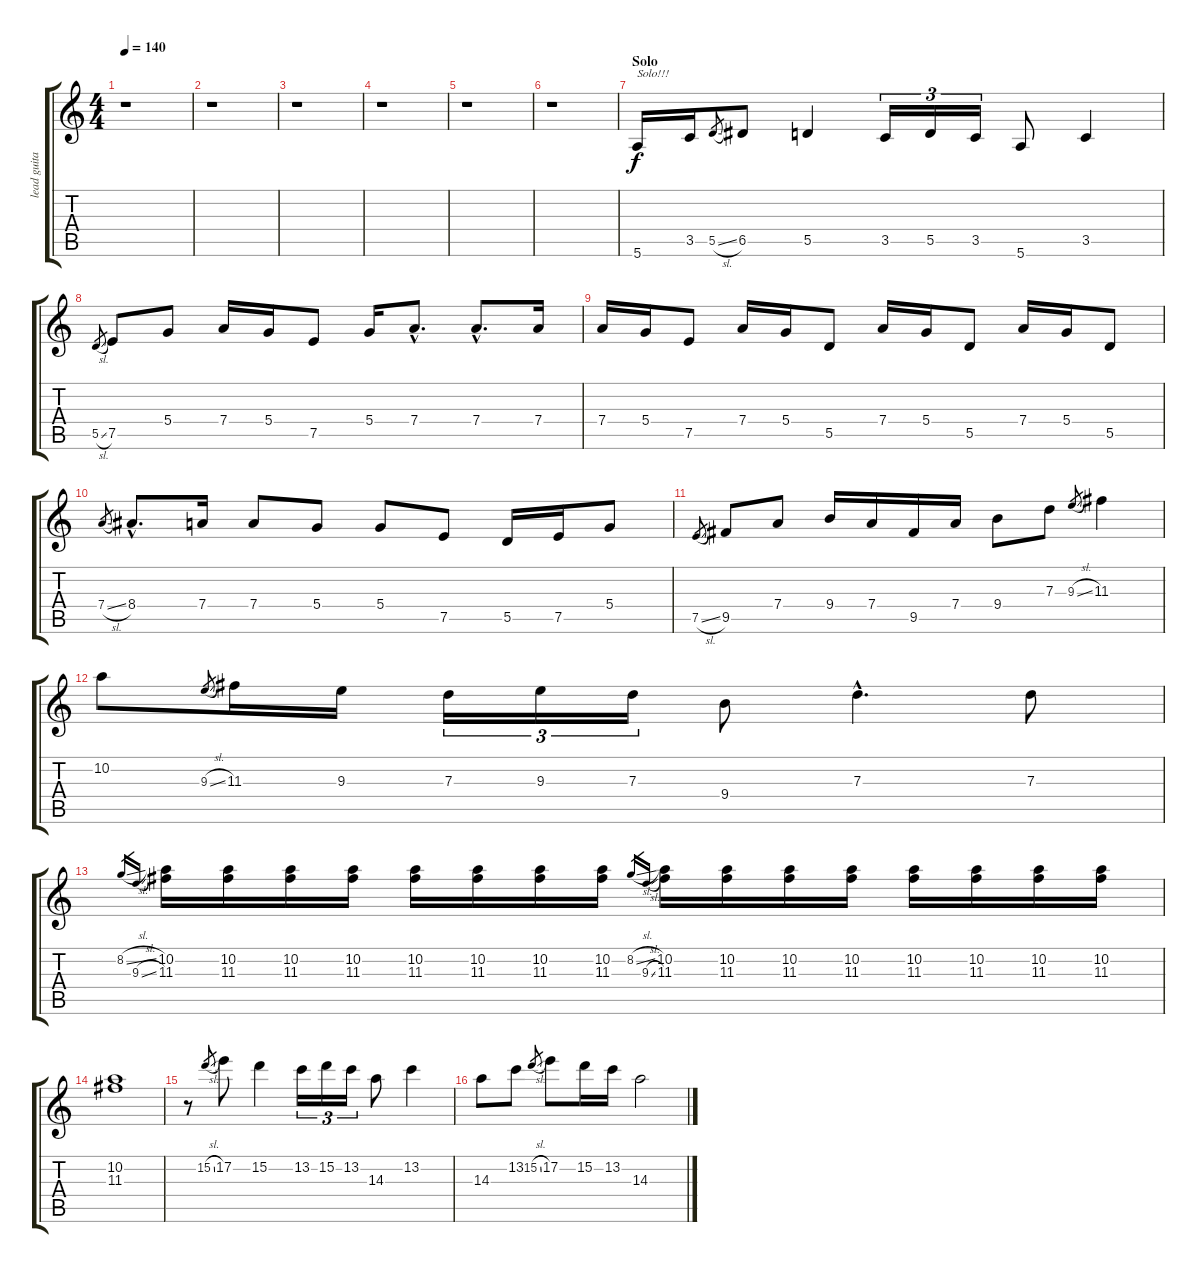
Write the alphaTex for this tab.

\track ("lead guitar" "lead guita") {instrument distortionguitar}
\staff {score tabs}
\tuning (E4 B3 G3 D3 A2 E2) {hide}
\ts (4 4)
\tempo 140
\clef g2
\ks c
r.1{dy f} |
r.1 |
r.1 |
r.1 |
r.1 |
r.1 |
\section ("" "Solo")
5.6.16{txt "Solo!!!"} 3.5.16 5.5{sl}.8{gr} 6.5.8 5.5.4 3.5.16{tu (3 2)} 5.5.16{tu (3 2)} 3.5.16{tu (3 2)} 5.6.8 3.5.4 |
5.5{sl}.8{gr} 7.5.8 5.4.8 7.4.16 5.4.16 7.5.8 5.4.16 7.4{hac}.8{d} 7.4{hac}.8{d} 7.4.16 |
7.4.16 5.4.16 7.5.8 7.4.16 5.4.16 5.5.8 7.4.16 5.4.16 5.5.8 7.4.16 5.4.16 5.5.8 |
7.4{sl}.8{gr} 8.4{hac}.8{d} 7.4.16 7.4.8 5.4.8 5.4.8 7.5.8 5.5.16 7.5.16 5.4.8 |
7.5{sl}.8{gr} 9.5.8 7.4.8 9.4.16 7.4.16 9.5.16 7.4.16 9.4.8 7.3.8 9.3{sl}.8{gr} 11.3.4 |
10.2.8 9.3{sl}.8{gr} 11.3.16 9.3.16 7.3.16{tu (3 2)} 9.3.16{tu (3 2)} 7.3.16{tu (3 2)} 9.4.8 7.3{hac}.4{d} 7.3.8 |
8.2{sl}.16{gr} 9.3{sl}.16{gr} (10.2 11.3).16 (10.2 11.3).16 (10.2 11.3).16 (10.2 11.3).16 (10.2 11.3).16 (10.2 11.3).16 (10.2 11.3).16 (10.2 11.3).16 8.2{sl}.16{gr} 9.3{sl}.16{gr} (10.2 11.3).16 (10.2 11.3).16 (10.2 11.3).16 (10.2 11.3).16 (10.2 11.3).16 (10.2 11.3).16 (10.2 11.3).16 (10.2 11.3).16 |
(10.2 11.3).1 |
r.8 15.2{sl}.8{gr} 17.2.8 15.2.4 13.2.16{tu (3 2)} 15.2.16{tu (3 2)} 13.2.16{tu (3 2)} 14.3.8 13.2.4 |
14.3.8 13.2.8 15.2{sl}.8{gr} 17.2.8 15.2.16 13.2.16 14.3.2
